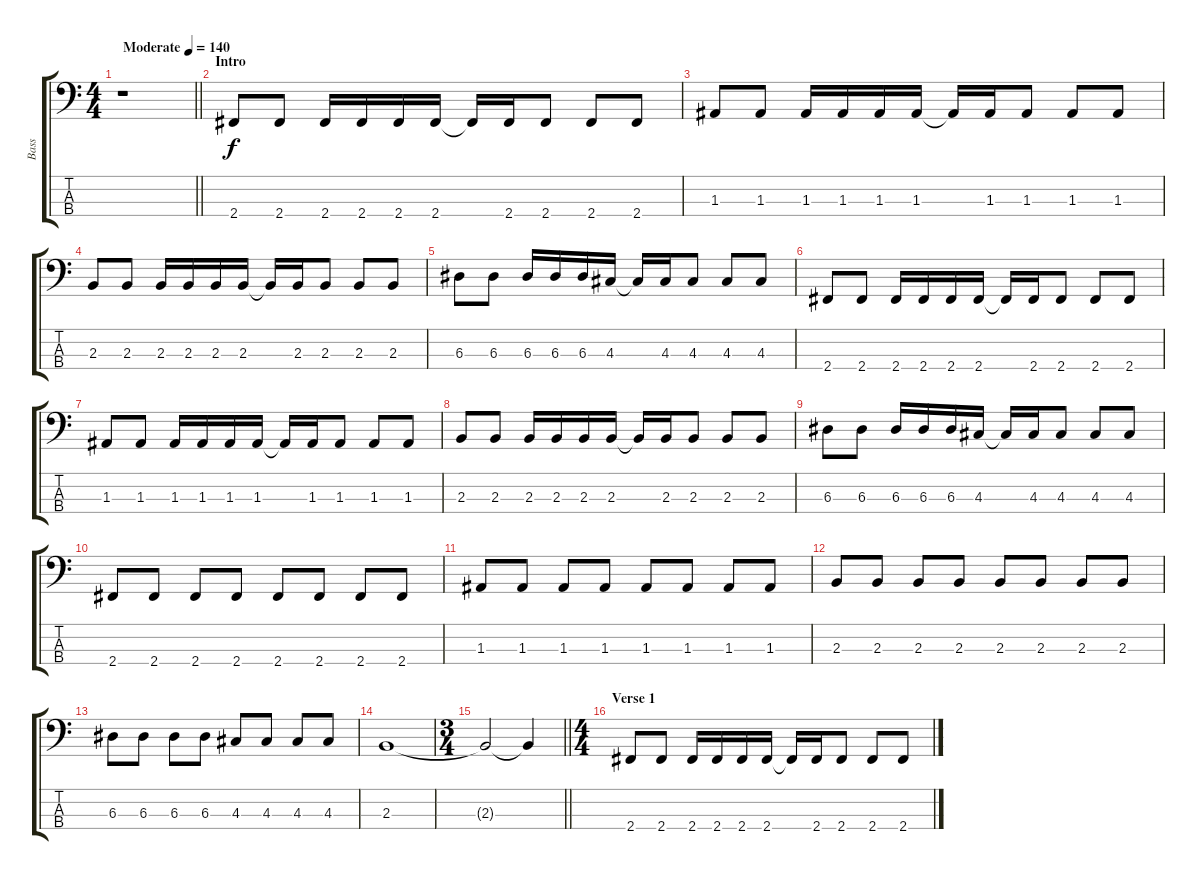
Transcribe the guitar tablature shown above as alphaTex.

\track ("Bass" "Bass") {instrument electricbasspick}
\staff {score tabs}
\tuning (G2 D2 A1 E1) {hide}
\ts (4 4)
\tempo (140 "Moderate")
\clef f4
\barLineRight lightlight
\ks c
r.1{dy f instrument electricbasspick} |
\section ("" "Intro")
2.4.8 2.4.8 2.4.16 2.4.16 2.4.16 2.4.16 2.4{t}.16 2.4.16 2.4.8 2.4.8 2.4.8 |
1.3.8 1.3.8 1.3.16 1.3.16 1.3.16 1.3.16 1.3{t}.16 1.3.16 1.3.8 1.3.8 1.3.8 |
2.3.8 2.3.8 2.3.16 2.3.16 2.3.16 2.3.16 2.3{t}.16 2.3.16 2.3.8 2.3.8 2.3.8 |
6.3.8 6.3.8 6.3.16 6.3.16 6.3.16 4.3.16 4.3{t}.16 4.3.16 4.3.8 4.3.8 4.3.8 |
2.4.8 2.4.8 2.4.16 2.4.16 2.4.16 2.4.16 2.4{t}.16 2.4.16 2.4.8 2.4.8 2.4.8 |
1.3.8 1.3.8 1.3.16 1.3.16 1.3.16 1.3.16 1.3{t}.16 1.3.16 1.3.8 1.3.8 1.3.8 |
2.3.8 2.3.8 2.3.16 2.3.16 2.3.16 2.3.16 2.3{t}.16 2.3.16 2.3.8 2.3.8 2.3.8 |
6.3.8 6.3.8 6.3.16 6.3.16 6.3.16 4.3.16 4.3{t}.16 4.3.16 4.3.8 4.3.8 4.3.8 |
2.4.8 2.4.8 2.4.8 2.4.8 2.4.8 2.4.8 2.4.8 2.4.8 |
1.3.8 1.3.8 1.3.8 1.3.8 1.3.8 1.3.8 1.3.8 1.3.8 |
2.3.8 2.3.8 2.3.8 2.3.8 2.3.8 2.3.8 2.3.8 2.3.8 |
6.3.8 6.3.8 6.3.8 6.3.8 4.3.8 4.3.8 4.3.8 4.3.8 |
2.3.1 |
\ts (3 4)
\barLineRight lightlight
2.3{t}.2 2.3{t}.4 |
\ts (4 4)
\section ("" "Verse 1")
2.4.8 2.4.8 2.4.16 2.4.16 2.4.16 2.4.16 2.4{t}.16 2.4.16 2.4.8 2.4.8 2.4.8
